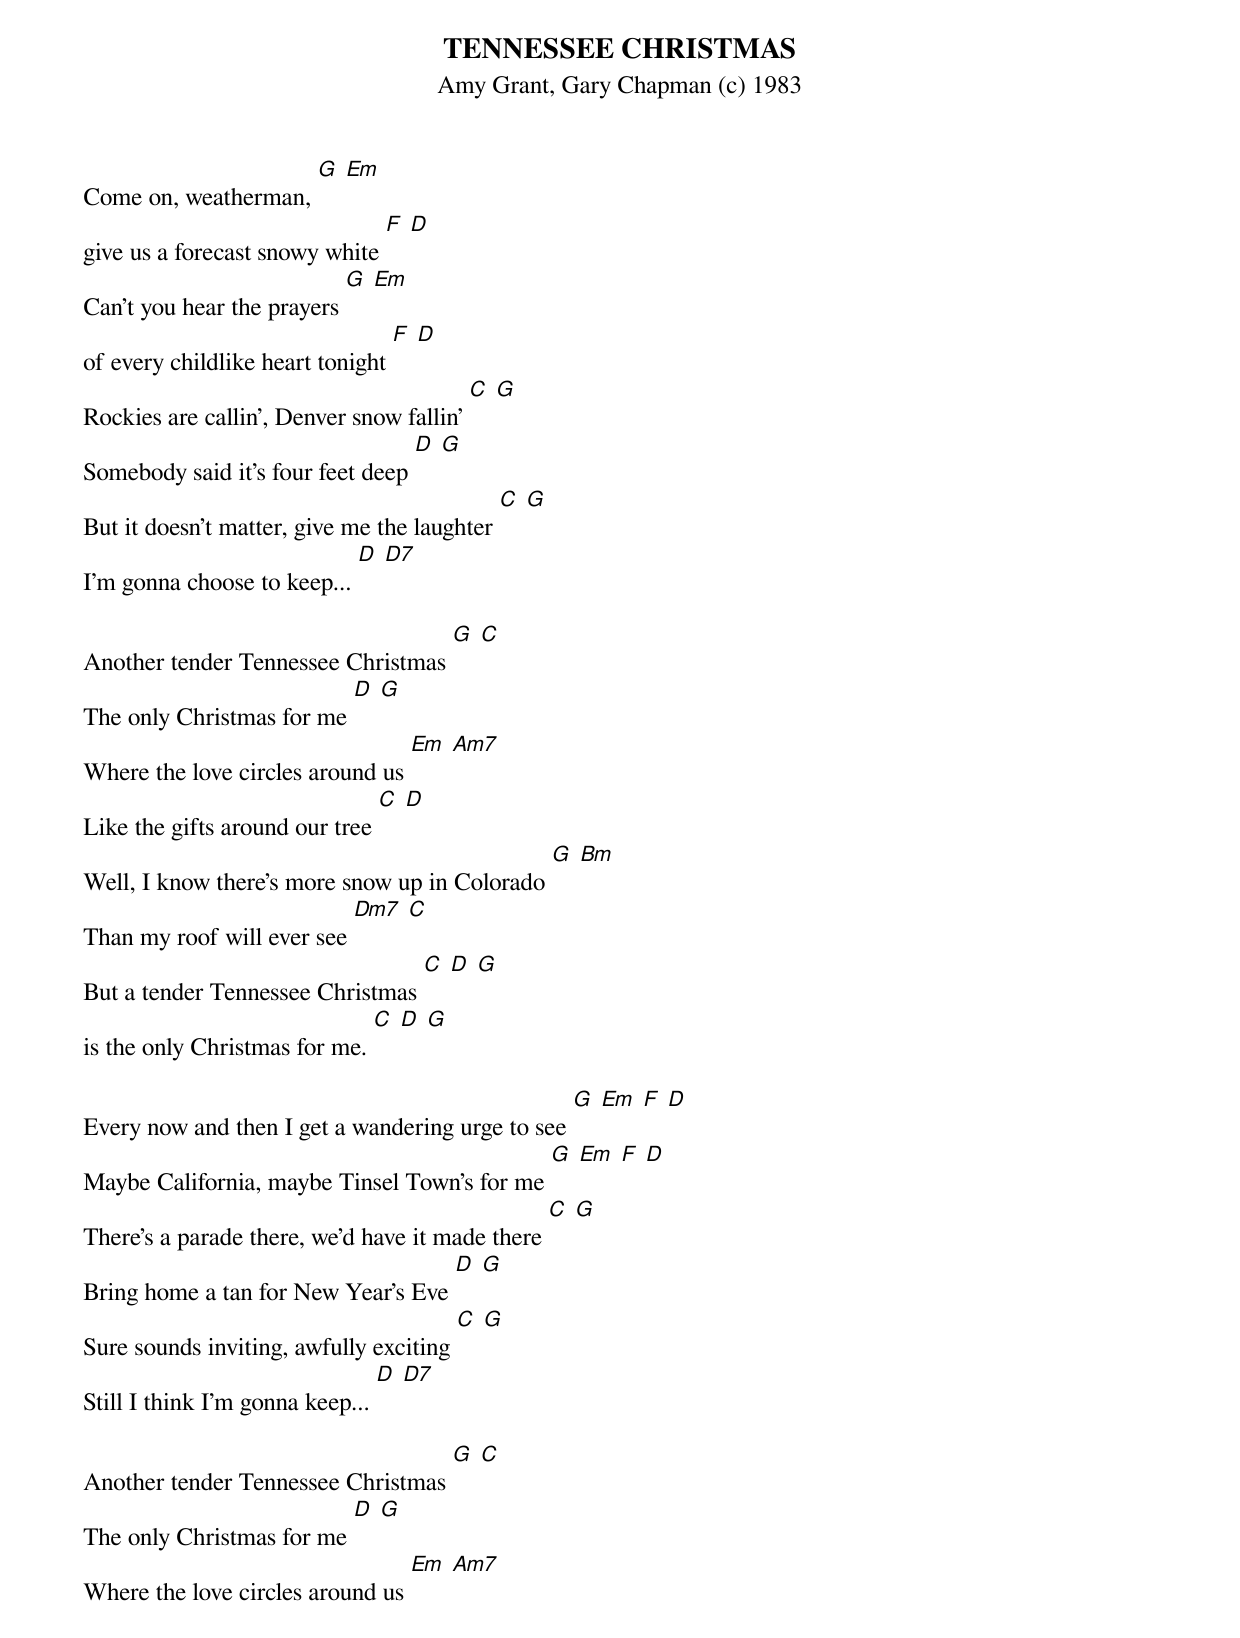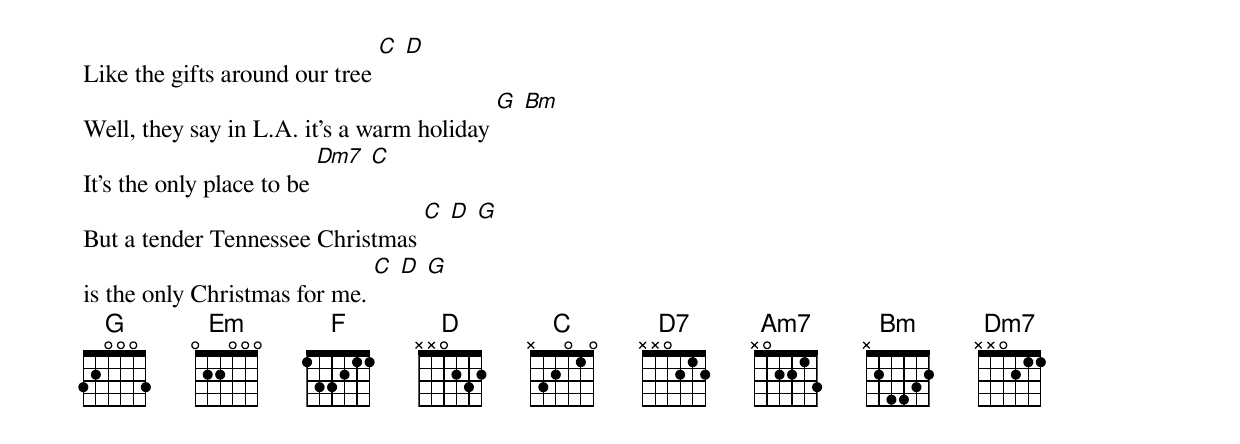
{t:TENNESSEE CHRISTMAS}
{st:Amy Grant, Gary Chapman (c) 1983}

Come on, weatherman, [G] [Em]
give us a forecast snowy white [F] [D]
Can't you hear the prayers [G] [Em]
of every childlike heart tonight [F] [D]
Rockies are callin', Denver snow fallin' [C] [G]
Somebody said it's four feet deep [D] [G]
But it doesn't matter, give me the laughter [C] [G]
I'm gonna choose to keep... [D] [D7]

Another tender Tennessee Christmas [G] [C]
The only Christmas for me [D] [G]
Where the love circles around us [Em] [Am7]
Like the gifts around our tree [C] [D]
Well, I know there's more snow up in Colorado [G] [Bm]
Than my roof will ever see [Dm7] [C]
But a tender Tennessee Christmas [C] [D] [G]
is the only Christmas for me. [C] [D] [G]

Every now and then I get a wandering urge to see [G] [Em] [F] [D]
Maybe California, maybe Tinsel Town's for me [G] [Em] [F] [D]
There's a parade there, we'd have it made there [C] [G]
Bring home a tan for New Year's Eve [D] [G]
Sure sounds inviting, awfully exciting [C] [G]
Still I think I'm gonna keep... [D] [D7]

Another tender Tennessee Christmas [G] [C]
The only Christmas for me [D] [G]
Where the love circles around us [Em] [Am7]
Like the gifts around our tree [C] [D]
Well, they say in L.A. it's a warm holiday [G] [Bm]
It's the only place to be [Dm7] [C]
But a tender Tennessee Christmas [C] [D] [G]
is the only Christmas for me. [C] [D] [G]
